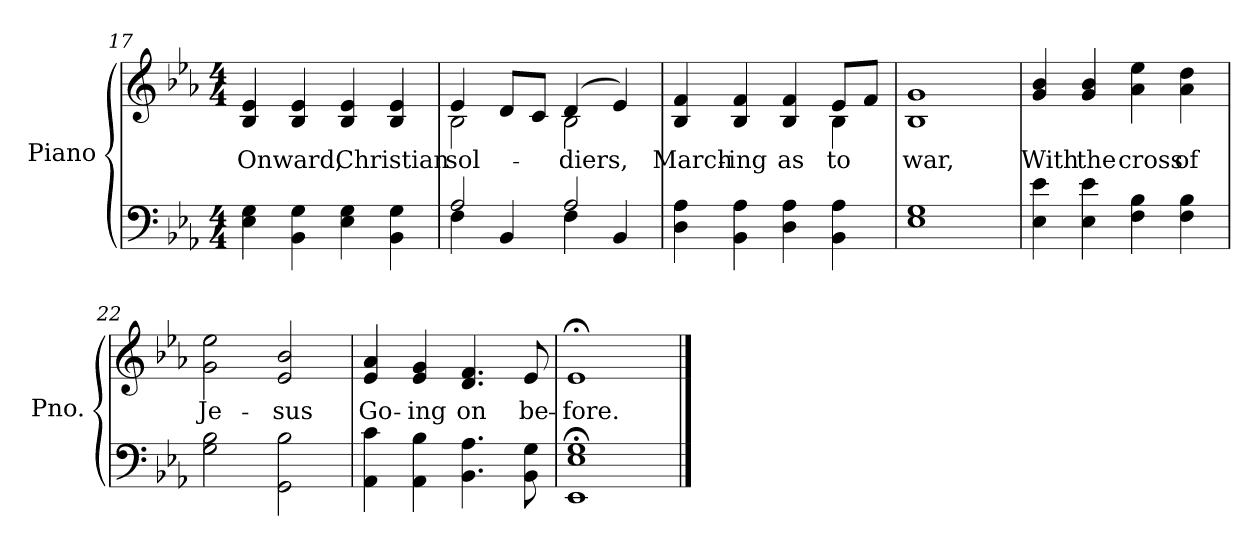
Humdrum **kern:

**kern	**kern	**text
*part1	*part1	*part1
*staff2	*staff1	*staff1
*I"Piano	*	*
*I'Pno.	*	*
*clefF4	*clefG2	*
*k[b-e-a-]	*k[b-e-a-]	*
*E-:	*E-:	*
*M4/4	*M4/4	*
=17	=17	=17
!	!	!LO:LY:b:color=#000000
4E-i\ 4Gi	4B-i/ 4e-i	Onward,
4BB-i\ 4Gi	4B-i/ 4e-i	.
!	!	!LO:LY:b:color=#000000
4E-i\ 4Gi	4B-i/ 4e-i	Christian
4BB-i\ 4Gi	4B-i/ 4e-i	.
=18	=18	=18
*^	*	*
!	!	!	!LO:LY:b:color=#000000
*	*	*^	*
2A-i/	4Fi\	4e-i/	2B-i\	sol-
.	4BB-i/	8di/L	.	.
.	.	8ci/J	.	.
!	!	!	!	!LO:LY:b:color=#000000
2A-i/	4Fi\	(4di/	2B-i\	-diers,
.	4BB-i/	4e-i/)	.	.
*v	*v	*	*	*
!!LO:LB:g=z	!!
=19	=19	=19	=19
*^	*	*	*
!	!	!	!	!LO:LY:b:color=#000000
*v	*v	*	*	*
4Di\ 4A-i	4B-i/ 4fi	2.ryy	March-
!	!	!	!LO:LY:b:color=#000000
4BB-i\ 4A-i	4B-i/ 4fi	.	-ing
!	!	!	!LO:LY:b:color=#000000
4Di\ 4A-i	4B-i/ 4fi	.	as
!	!	!	!LO:LY:b:color=#000000
4BB-i\ 4A-i	8e-i/L	4B-i\	to
.	8fi/J	.	.
*	*v	*v	*
=20	=20	=20
!	!	!LO:LY:b:color=#000000
1E-i 1Gi	1B-i 1gi	war,
=21	=21	=21
!	!	!LO:LY:b:color=#000000
4E-i\ 4e-i	4gi/ 4b-i	With
!	!	!LO:LY:b:color=#000000
4E-i\ 4e-i	4gi/ 4b-i	the
!	!	!LO:LY:b:color=#000000
4Fi\ 4B-i	4a-i\ 4ee-i	cross
!	!	!LO:LY:b:color=#000000
4Fi\ 4B-i	4a-i\ 4ddi	of
=22	=22	=22
!	!	!LO:LY:b:color=#000000
2Gi\ 2B-i	2gi\ 2ee-i	Je-
!	!	!LO:LY:b:color=#000000
2GGi\ 2B-i	2e-i/ 2b-i	-sus
=23	=23	=23
!	!	!LO:LY:b:color=#000000
4AA-i\ 4ci	4e-i/ 4a-i	Go-
!	!	!LO:LY:b:color=#000000
4AA-i\ 4B-i	4e-i/ 4gi	-ing
!	!	!LO:LY:b:color=#000000
4.BB-i\ 4.A-i	4.di/ 4.fi	on
!	!	!LO:LY:b:color=#000000
8BB-i\ 8Gi	8e-i/	be-
=24	=24	=24
!	!	!LO:LY:b:color=#000000
1EE-i; 1E-i; 1Gi;	1e-;i	-fore.
==	==	==
*-	*-	*-
